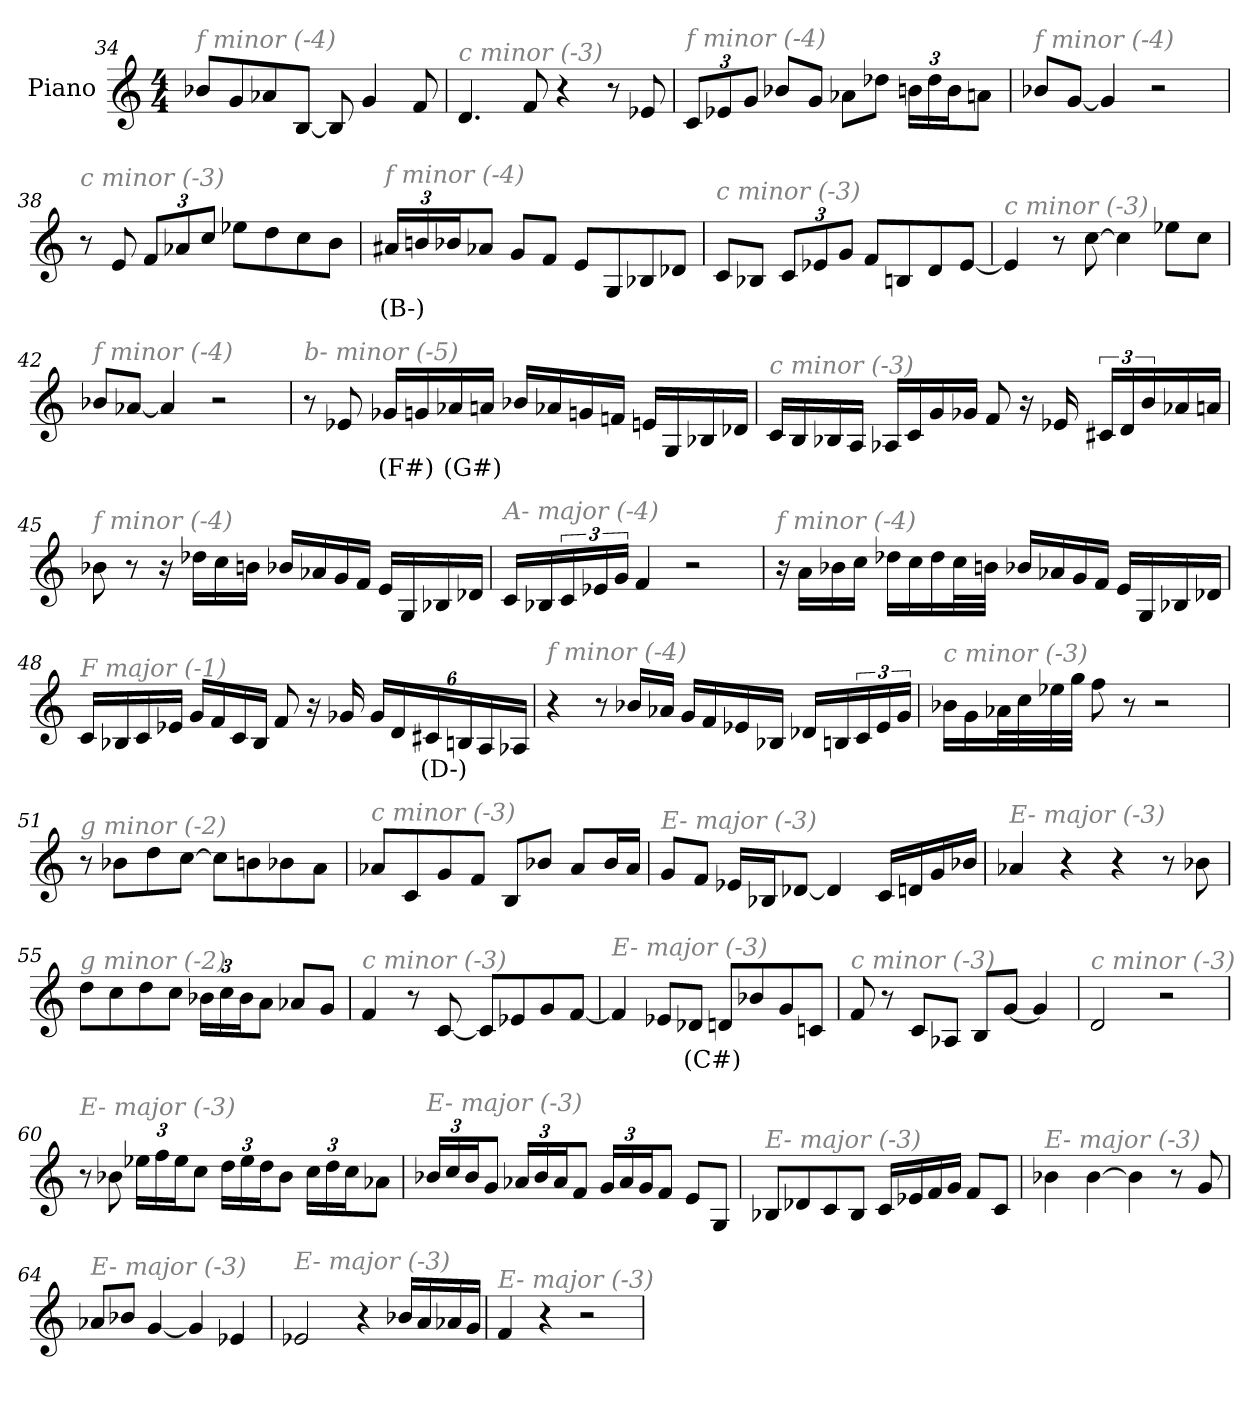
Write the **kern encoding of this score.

**kern	**text
*part1	*part1
*staff1	*staff1
*I"Piano	*
*I'Pno	*
*clefG2	*
*k[]	*
*M4/4	*
=34	=34
!LO:TX:i:color=#808080:t=f minor (-4)	!
8b-X/L	.
8g/	.
8a-X/	.
[8B/J	.
8B/]	.
4g/	.
8f/	.
=35	=35
!LO:TX:i:color=#808080:t=c minor (-3)	!
4.d/	.
8f/	.
4r	.
8r	.
8e-X/	.
!!LO:LB:g=z
=36	=36
*Xbrackettup	*
!LO:TX:i:color=#808080:t=f minor (-4)	!
12c/L	.
12e-X/	.
12g/J	.
8b-X/L	.
8g/J	.
8a-X\L	.
8dd-X\J	.
24bn\LL	.
24dd-\	.
24b\J	.
8an\J	.
=37	=37
!LO:TX:i:color=#808080:t=f minor (-4)	!
8b-X/L	.
[8g/J	.
4g/]	.
2r	.
=38	=38
!LO:TX:i:color=#808080:t=c minor (-3)	!
8r	.
8e/	.
12f/L	.
12a-X/	.
12cc/J	.
8ee-X\L	.
8dd\	.
8cc\	.
8b\J	.
=39	=39
!LO:TX:i:color=#808080:t=f minor (-4)	!
24a#Xi/LL	(B-)
24bn/	.
24b-X/J	.
8a-X/J	.
8g/L	.
8f/J	.
8e/L	.
8G/	.
8B-X/	.
8d-X/J	.
!!LO:LB:g=z
=40	=40
!LO:TX:i:color=#808080:t=c minor (-3)	!
8c/L	.
8B-X/J	.
12c/L	.
12e-X/	.
12g/J	.
8f/L	.
8Bn/	.
8d/	.
[8e-/J	.
=41	=41
!LO:TX:i:color=#808080:t=c minor (-3)	!
4e-/]	.
8r	.
[8cc\	.
4cc\]	.
8ee-X\L	.
8cc\J	.
=42	=42
!LO:TX:i:color=#808080:t=f minor (-4)	!
8b-X/L	.
[8a-X/J	.
4a-/]	.
2r	.
!!LO:LB:g=z
=43	=43
!LO:TX:i:color=#808080:t=b- minor (-5)	!
8r	.
8e-X/	.
16g-Xj/LL	(F#)
16g/	.
16a-Xj/	(G#)
16a/JJ	.
16b-X/LL	.
16a-X/	.
16gn/	.
16fn/JJ	.
16en/LL	.
16G/	.
16B-X/	.
16d-X/JJ	.
=44	=44
!LO:TX:i:color=#808080:t=c minor (-3)	!
16c/LL	.
16B/	.
16B-X/	.
16A/JJ	.
16A-X/LL	.
16c/	.
16g/	.
16g-X/JJ	.
8f/	.
16r	.
16e-X/	.
*brackettup	*
24c#X/LL	.
24d/	.
24b/	.
16a-X/	.
16an/JJ	.
!!LO:PB:g=z
=45	=45
!LO:TX:i:color=#808080:t=f minor (-4)	!
8b-X\	.
8r	.
16r	.
16dd-X\LL	.
16cc\	.
16bn\JJ	.
16b-X/LL	.
16a-X/	.
16g/	.
16f/JJ	.
16e/LL	.
16G/	.
16B-X/	.
16d-X/JJ	.
=46	=46
!LO:TX:i:color=#808080:t=A- major (-4)	!
16c/LL	.
16B-X/	.
24c/	.
24e-X/	.
24g/JJ	.
4f/	.
2r	.
!!LO:LB:g=z
=47	=47
!LO:TX:i:color=#808080:t=f minor (-4)	!
16r	.
16a\LL	.
16b-X\	.
16cc\JJ	.
16dd-X\LL	.
16cc\	.
16dd-\	.
32cc\L	.
32bn\JJJ	.
16b-X/LL	.
16a-X/	.
16g/	.
16f/JJ	.
16e/LL	.
16G/	.
16B-X/	.
16d-X/JJ	.
=48	=48
!LO:TX:i:color=#808080:t=F major (-1)	!
16c/LL	.
16B-X/	.
16c/	.
16e-X/JJ	.
16g/LL	.
16f/	.
16c/	.
16B-/JJ	.
8f/	.
16r	.
16g-X/	.
*Xbrackettup	*
24g-/LL	.
24d/	.
24c#Xi/	(D-)
24Bn/	.
24A/	.
24A-X/JJ	.
!!LO:LB:g=z
=49	=49
!LO:TX:i:color=#808080:t=f minor (-4)	!
4r	.
8r	.
16b-X/LL	.
16a-X/JJ	.
16g/LL	.
16f/	.
16e-X/	.
16B-X/JJ	.
16d-X/LL	.
16Bn/	.
*brackettup	*
24c/	.
24e-/	.
24g/JJ	.
=50	=50
!LO:TX:i:color=#808080:t=c minor (-3)	!
16b-X\LL	.
16g\	.
32a-X\L	.
32cc\	.
32ee-X\	.
32gg\JJJ	.
8ff\	.
8r	.
2r	.
=51	=51
!LO:TX:i:color=#808080:t=g minor (-2)	!
8r	.
8b-X\L	.
8dd\	.
[8cc\J	.
8cc\L]	.
8bn\	.
8b-X\	.
8a\J	.
!!LO:LB:g=z
=52	=52
!LO:TX:i:color=#808080:t=c minor (-3)	!
8a-X/L	.
8c/	.
8g/	.
8f/J	.
8B/L	.
8b-X/J	.
8a-/L	.
16b-/L	.
16a-/JJ	.
=53	=53
!LO:TX:i:color=#808080:t=E- major (-3)	!
8g/L	.
8f/J	.
16e-X/LL	.
16B-X/J	.
[8d-X/J	.
4d-/]	.
16c/LL	.
16dn/	.
16g/	.
16b-X/JJ	.
=54	=54
!LO:TX:i:color=#808080:t=E- major (-3)	!
4a-X/	.
4r	.
4r	.
8r	.
8b-X\	.
=55	=55
!LO:TX:i:color=#808080:t=g minor (-2)	!
8dd\L	.
8cc\	.
8dd\	.
8cc\J	.
*Xbrackettup	*
24b-X\LL	.
24cc\	.
24b-\J	.
8a\J	.
8a-X/L	.
8g/J	.
!!LO:LB:g=z
=56	=56
!LO:TX:i:color=#808080:t=c minor (-3)	!
4f/	.
8r	.
[8c/	.
8c/L]	.
8e-X/	.
8g/	.
[8f/J	.
=57	=57
!LO:TX:i:color=#808080:t=E- major (-3)	!
4f/]	.
8e-X/L	.
8d-Xj/J	(C#)
8d/L	.
8b-X/	.
8g/	.
8cn/J	.
=58	=58
!LO:TX:i:color=#808080:t=c minor (-3)	!
8f/	.
8r	.
8c/L	.
8A-X/J	.
8B/L	.
[8g/J	.
4g/]	.
=59	=59
!LO:TX:i:color=#808080:t=c minor (-3)	!
2d/	.
2r	.
!!LO:LB:g=z
=60	=60
!LO:TX:i:color=#808080:t=E- major (-3)	!
8r	.
8b-X\	.
24ee-X\LL	.
24ff\	.
24ee-\J	.
8cc\J	.
24dd\LL	.
24ee-\	.
24dd\J	.
8b-\J	.
24cc\LL	.
24dd\	.
24cc\J	.
8a-X\J	.
=61	=61
!LO:TX:i:color=#808080:t=E- major (-3)	!
24b-X/LL	.
24cc/	.
24b-/J	.
8g/J	.
24a-X/LL	.
24b-/	.
24a-/J	.
8f/J	.
24g/LL	.
24a-/	.
24g/J	.
8f/J	.
8e/L	.
8G/J	.
=62	=62
!LO:TX:i:color=#808080:t=E- major (-3)	!
8B-X/L	.
8d-X/	.
8c/	.
8B-/J	.
16c/LL	.
16e-X/	.
16f/	.
16g/JJ	.
8f/L	.
8c/J	.
!!LO:LB:g=z
=63	=63
!LO:TX:i:color=#808080:t=E- major (-3)	!
4b-X\	.
[4b-\	.
4b-\]	.
8r	.
8g/	.
=64	=64
!LO:TX:i:color=#808080:t=E- major (-3)	!
8a-X/L	.
8b-X/J	.
[4g/	.
4g/]	.
4e-X/	.
=65	=65
!LO:TX:i:color=#808080:t=E- major (-3)	!
2e-X/	.
4r	.
16b-X/LL	.
16a/	.
16a-X/	.
16g/JJ	.
=66	=66
!LO:TX:i:color=#808080:t=E- major (-3)	!
4f/	.
4r	.
2r	.
=	=
*-	*-
